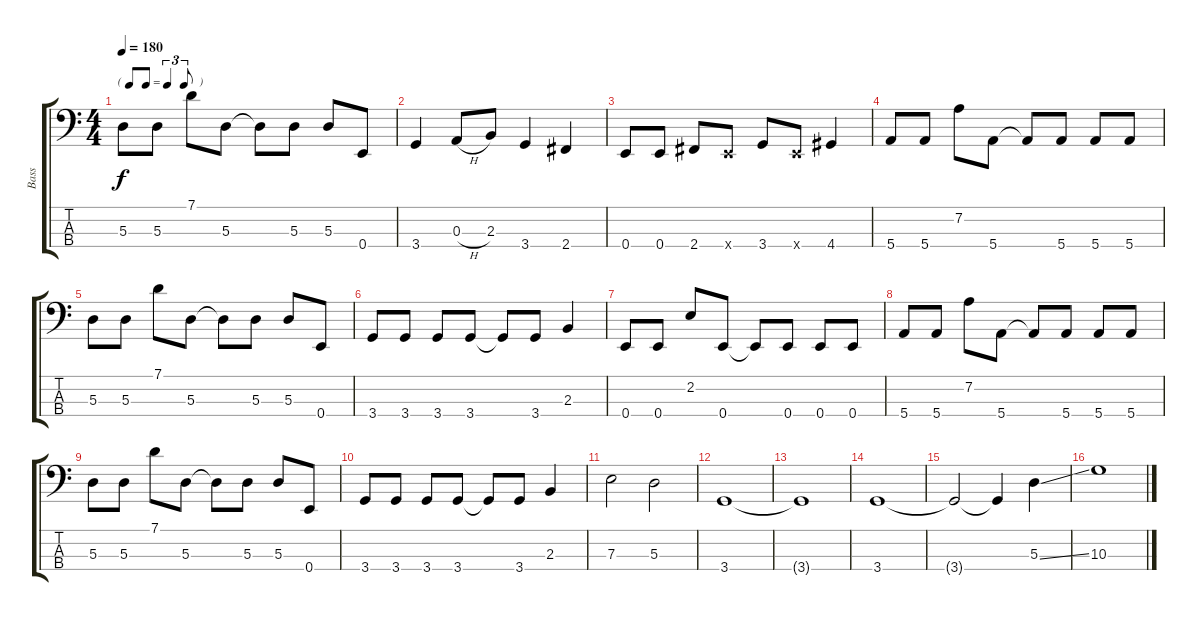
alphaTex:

\track ("Bass" "Bass") {instrument electricbasspick}
\staff {score tabs}
\tuning (G2 D2 A1 E1) {hide}
\ts (4 4)
\tf triplet8th
\tempo 180
\clef f4
\ks c
5.3.8{dy f} 5.3.8 7.1.8 5.3.8 5.3{t}.8 5.3.8 5.3.8 0.4.8 |
3.4.4 0.3{h}.8 2.3.8 3.4.4 2.4.4 |
0.4.8 0.4.8 2.4.8 0.4{x}.8 3.4.8 0.4{x}.8 4.4.4 |
5.4.8 5.4.8 7.2.8 5.4.8 5.4{t}.8 5.4.8 5.4.8 5.4.8 |
5.3.8 5.3.8 7.1.8 5.3.8 5.3{t}.8 5.3.8 5.3.8 0.4.8 |
3.4.8 3.4.8 3.4.8 3.4.8 3.4{t}.8 3.4.8 2.3.4 |
0.4.8 0.4.8 2.2.8 0.4.8 0.4{t}.8 0.4.8 0.4.8 0.4.8 |
5.4.8 5.4.8 7.2.8 5.4.8 5.4{t}.8 5.4.8 5.4.8 5.4.8 |
5.3.8 5.3.8 7.1.8 5.3.8 5.3{t}.8 5.3.8 5.3.8 0.4.8 |
3.4.8 3.4.8 3.4.8 3.4.8 3.4{t}.8 3.4.8 2.3.4 |
7.3.2 5.3.2 |
3.4.1 |
3.4{t}.1 |
3.4.1 |
3.4{t}.2 3.4{t}.4 5.3{ss}.4 |
10.3.1
